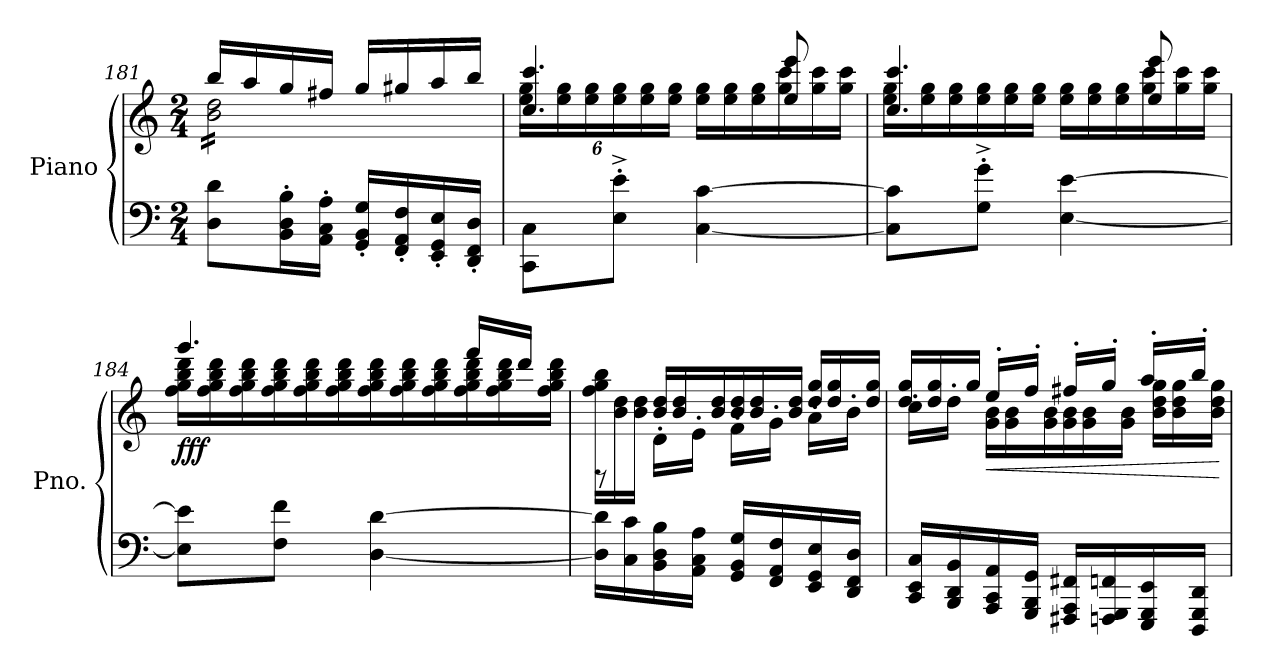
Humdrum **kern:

**kern	**kern	**dynam
*part1	*part1	*part1
*staff2	*staff1	*staff1/2
*I"Piano	*	*
*I'Pno.	*	*
*clefF4	*clefG2	*
*k[]	*k[]	*
*M2/4	*M2/4	*
=181	=181	=181
*	*^	*
*	*tremolo	*	*
8D\ 8d\L	16bb/LL	24b\ 24dd\LL	.
.	.	24b\ 24dd\	.
.	16aa/	.	.
.	.	24b\ 24dd\	.
16BB\' 16D\' 16B\'L	16gg/	24b\ 24dd\	.
.	.	24b\ 24dd\	.
16AA\' 16C\' 16A\'JJ	16ff#X/JJ	.	.
.	.	24b\ 24dd\	.
16GG/' 16BB/' 16G/'LL	16gg/LL	24b\ 24dd\	.
.	.	24b\ 24dd\	.
16FF/' 16AA/' 16F/'	16gg#X/	.	.
.	.	24b\ 24dd\	.
16EE/' 16GG/' 16E/'	16aa/	24b\ 24dd\	.
.	.	24b\ 24dd\	.
16DD/' 16FF/' 16D/'JJ	16bb/JJ	.	.
.	.	24b\ 24dd\JJ	.
=182	=182	=182	=182
8CC\ 8C\L	4.cc/ 4.ccc/	24ee\ 24gg\LL	.
.	.	24ee\ 24gg\	.
.	.	24ee\ 24gg\	.
8E\'^ 8e\'^J	.	24ee\ 24gg\	.
.	.	24ee\ 24gg\	.
.	.	24ee\ 24gg\JJ	.
*	*Xtremolo	*	*
*	*	*Xtuplet	*
[4C\ [4c\	.	24ee\ 24gg\LL	.
.	.	24ee\ 24gg\	.
.	.	24ee\ 24gg\	.
.	8ee/ 8eee/	24gg\ 24ccc\	.
.	.	24gg\ 24ccc\	.
.	.	24gg\ 24ccc\JJ	.
=183	=183	=183	=183
*	*tremolo	*	*
8C\] 8c\]L	4.cc/ 4.ccc/	24ee\ 24gg\LL	.
.	.	24ee\ 24gg\	.
.	.	24ee\ 24gg\	.
8G\'^ 8g\'^J	.	24ee\ 24gg\	.
.	.	24ee\ 24gg\	.
.	.	24ee\ 24gg\JJ	.
*	*Xtremolo	*	*
[4E\ [4e\	.	24ee\ 24gg\LL	.
.	.	24ee\ 24gg\	.
.	.	24ee\ 24gg\	.
.	8ee/ 8eee/	24gg\ 24ccc\	.
.	.	24gg\ 24ccc\	.
.	.	24gg\ 24ccc\JJ	.
!!LO:LB:g=z	!!
=184	=184	=184	=184
!	!	!	!LO:DY:b
*	*tremolo	*	*
8E\] 8e\]L	4.ggg/	24ff\ 24gg\ 24bb\ 24ddd\LL	fff
.	.	24ff\ 24gg\ 24bb\ 24ddd\	.
.	.	24ff\ 24gg\ 24bb\ 24ddd\	.
8F\ 8f\J	.	24ff\ 24gg\ 24bb\ 24ddd\	.
.	.	24ff\ 24gg\ 24bb\ 24ddd\	.
.	.	24ff\ 24gg\ 24bb\ 24ddd\	.
[4D\ [4d\	.	24ff\ 24gg\ 24bb\ 24ddd\	.
.	.	24ff\ 24gg\ 24bb\ 24ddd\	.
.	.	24ff\ 24gg\ 24bb\ 24ddd\	.
.	16fff/LL	24ff\ 24gg\ 24bb\ 24ddd\	.
.	.	24ff\ 24gg\ 24bb\ 24ddd\	.
.	16ddd/JJ	.	.
.	.	24ff\ 24gg\ 24bb\ 24ddd\JJ	.
*	*Xtremolo	*	*
=185	=185	=185	=185
16D\] 16d\]LL	8rD	24ff\ 24gg\ 24bb\LL	.
.	.	24b\ 24dd\	.
16C\ 16c\	.	.	.
.	.	24b\ 24dd\JJ	.
*	*tremolo	*	*
16BB\ 16D\ 16B\	16d'\LL	24b/ 24dd/LL	.
.	.	24b/ 24dd/	.
16AA\ 16C\ 16A\JJ	16e'\JJ	.	.
.	.	24b/ 24dd/	.
16GG/ 16BB/ 16G/LL	16f'\LL	24b/ 24dd/	.
.	.	24b/ 24dd/	.
16FF/ 16AA/ 16F/	16g'\JJ	.	.
.	.	24b/ 24dd/JJ	.
*	*Xtremolo	*	*
16EE/ 16GG/ 16E/	16a'\LL	24dd/ 24gg/LL	.
.	.	24dd/ 24gg/	.
16DD/ 16FF/ 16D/JJ	16b'\JJ	.	.
.	.	24dd/ 24gg/JJ	.
=186	=186	=186	=186
16CC/ 16EE/ 16C/LL	16cc'\LL	24dd/ 24gg/LL	.
.	.	24dd/ 24gg/	.
16BBB/ 16DD/ 16BB/	16dd'\JJ	.	.
.	.	24gg/JJ	.
!	!	!	!LO:HP:b
*	*tremolo	*	*
16AAA/ 16CC/ 16AA/	16ee'/LL	24g\ 24b\LL	<
.	.	24g\ 24b\	.
16GGG/ 16BBB/ 16GG/JJ	16ff'/JJ	.	.
.	.	24g\ 24b\	.
16FFF#X/ 16AAA/ 16FF#X/LL	16ff#X'/LL	24g\ 24b\	.
.	.	24g\ 24b\	.
16FFFn/ 16GGG/ 16FFn/	16gg'/JJ	.	.
.	.	24g\ 24b\JJ	.
*	*Xtremolo	*	*
16EEE/ 16GGG/ 16EE/	16aa'/LL	24b\ 24dd\ 24gg\LL	.
.	.	24b\ 24dd\ 24gg\	.
16DDD/ 16GGG/ 16DD/JJ	16bb'/JJ	.	.
.	.	24b\ 24dd\ 24gg\JJ	.
*	*v	*v	*
.	.	[
=	=	=
*-	*-	*-
